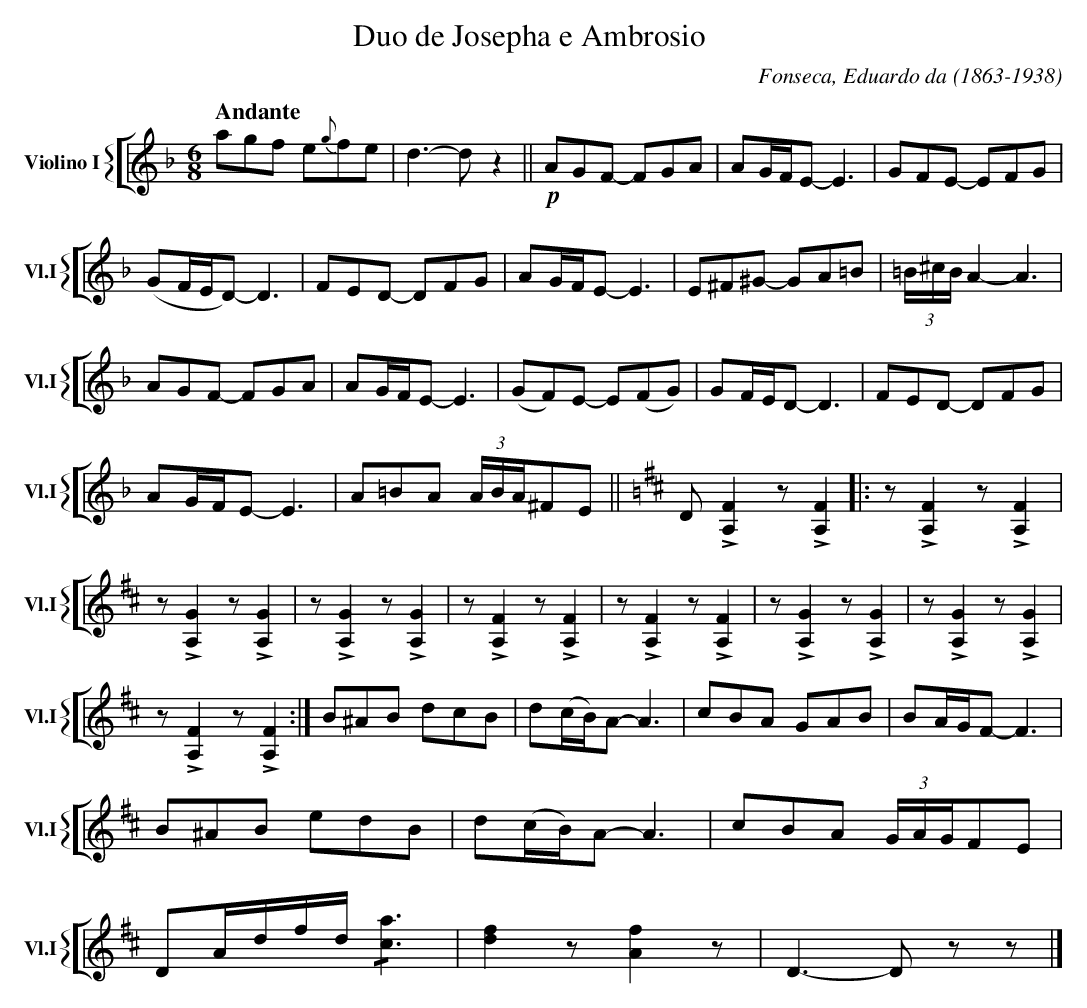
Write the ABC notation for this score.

X:1
T:Duo de Josepha e Ambrosio
C:Fonseca, Eduardo da (1863-1938)
M:6/8
L:1/8
K:F
V: 2 clef=treble name="Violino I" sname="Vl.I"
%%staves [{ 2 }]
   [Q:"Andante"]agf e{g}fe | d3-dz2 ||!p!AGF- FGA | AG/F/E-E3|  GFE- EFG | (GF/E/D)-D3 | \
   FED- DFG | AG/F/E- E3 | E^F^G- GA=B | (3=B/^c/B/A2-A3| AGF- FGA | AG/F/E-E3|  (GF)E- E(FG) | \
   GF/E/D-D3 | FED- DFG | AG/F/E- E3 | A=BA (3A/B/A/^FE || \
   [K:D] D!>![A,F]2 z!>![A,F]2 |: z!>![A,F]2 z!>![A,F]2 | z!>![A,G]2 z!>![A,G]2 | z!>![A,G]2 z!>![A,G]2 | \
   z!>![A,F]2 z!>![A,F]2 |  z!>![A,F]2 z!>![A,F]2 | z!>![A,G]2 z!>![A,G]2 | z!>![A,G]2 z!>![A,G]2 | \
   z!>![A,F]2 z!>![A,F]2 :| \
   B^AB dcB | d(c/2B/2)A-A3| cBA GAB | BA/2G/2F-F3| B^AB edB | d(c/2B/2)A-A3| \
   cBA (3G/2A/2G/2FE| DA/2d/2f/2d/2 !/![ca]3| [fd]2z[fA]2z| D3-Dzz |] \
